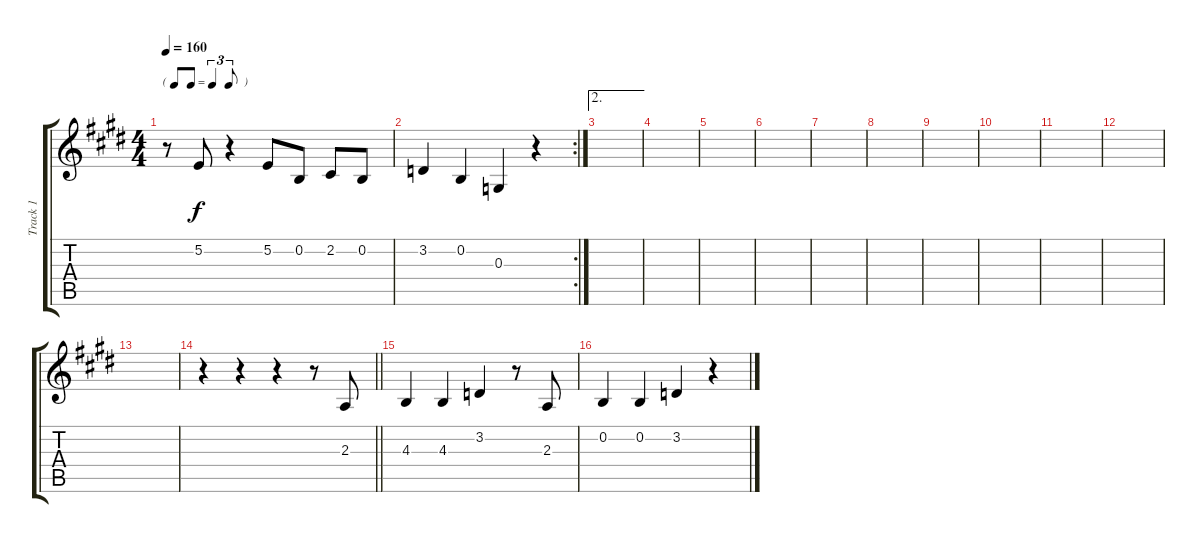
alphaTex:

\track ("Track 1" "Track 1") {instrument tenorsax}
\staff {score tabs}
\tuning (E4 B3 G3 D3 A2 E2) {hide}
\ts (4 4)
\tf triplet8th
\tempo 160
\clef g2
\ks e
r.8{dy f} 5.2.8 r.4 5.2.8 0.2.8 2.2.8 0.2.8 |
\rc 2
3.2.4 0.2.4 0.3.4 r.4 |
\ae 2
|
|
|
|
|
|
|
|
|
|
|
\barLineRight lightlight
r.4 r.4 r.4 r.8 2.3.8 |
4.3.4 4.3.4 3.2.4 r.8 2.3.8 |
0.2.4 0.2.4 3.2.4 r.4
